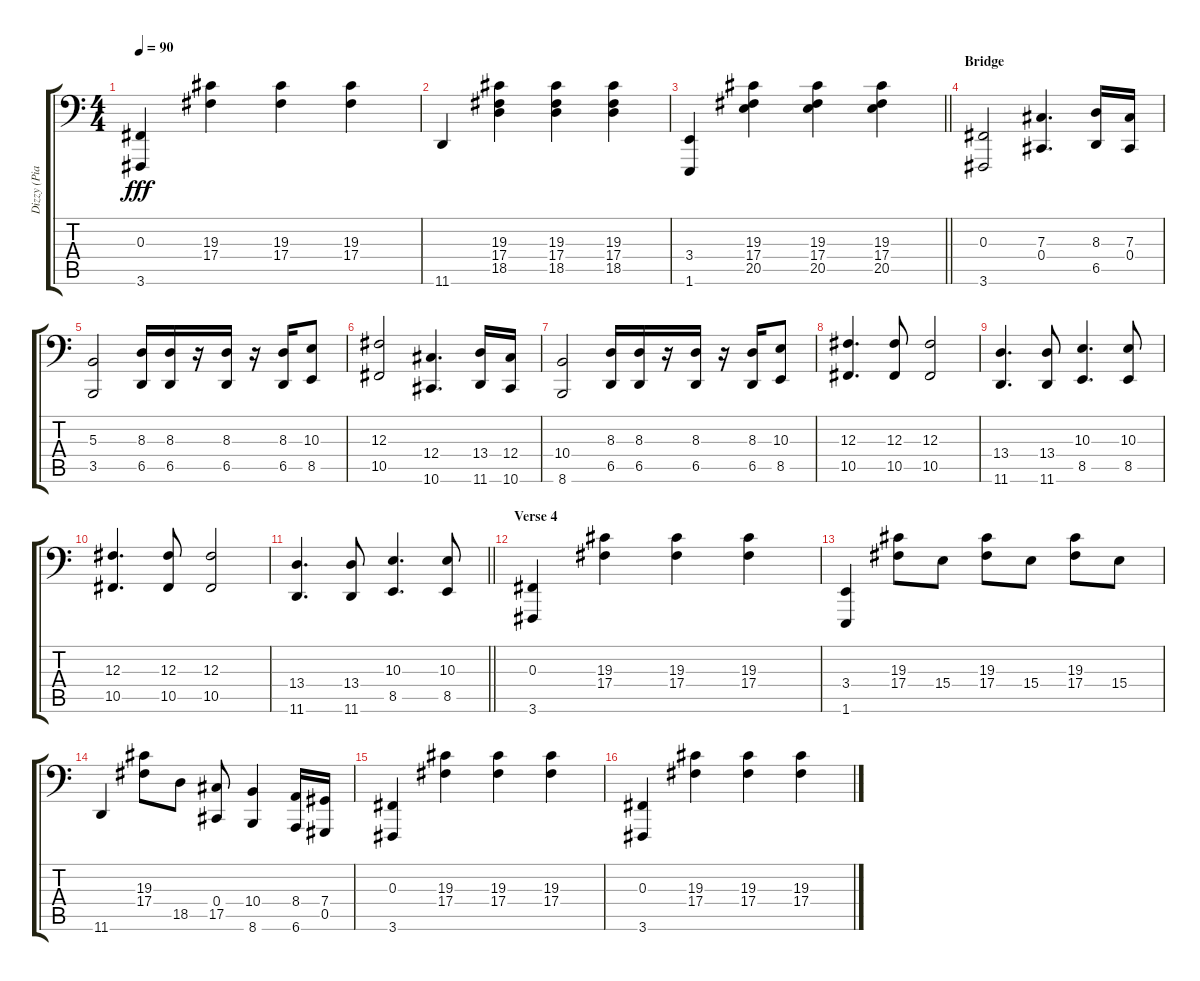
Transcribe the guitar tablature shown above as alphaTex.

\track ("Dizzy (Piano 2)" "Dizzy (Pia") {instrument acousticgrandpiano}
\staff {score tabs}
\tuning (E4 B3 Gb2 Db2 Ab1 Eb1) {hide}
\ts (4 4)
\tempo 90
\clef f4
\ks c
(0.3 3.6).4{dy fff} (19.3 17.4).4 (19.3 17.4).4 (19.3 17.4).4 |
11.6.4 (19.3 17.4 18.5).4 (19.3 17.4 18.5).4 (19.3 17.4 18.5).4 |
\barLineRight lightlight
(3.4 1.6).4 (19.3 17.4 20.5).4 (19.3 17.4 20.5).4 (19.3 17.4 20.5).4 |
\section ("" "Bridge")
(0.3 3.6).2 (7.3 0.4).4{d} (8.3 6.5).16 (7.3 0.4).16 |
(5.3 3.5).2 (8.3 6.5).16 (8.3 6.5).16 r.16 (8.3 6.5).16 r.16 (8.3 6.5).16 (10.3 8.5).8 |
(12.3 10.5).2 (12.4 10.6).4{d} (13.4 11.6).16 (12.4 10.6).16 |
(10.4 8.6).2 (8.3 6.5).16 (8.3 6.5).16 r.16 (8.3 6.5).16 r.16 (8.3 6.5).16 (10.3 8.5).8 |
(12.3 10.5).4{d} (12.3 10.5).8 (12.3 10.5).2 |
(13.4 11.6).4{d} (13.4 11.6).8 (10.3 8.5).4{d} (10.3 8.5).8 |
(12.3 10.5).4{d} (12.3 10.5).8 (12.3 10.5).2 |
\barLineRight lightlight
(13.4 11.6).4{d} (13.4 11.6).8 (10.3 8.5).4{d} (10.3 8.5).8 |
\section ("" "Verse 4")
(0.3 3.6).4 (19.3 17.4).4 (19.3 17.4).4 (19.3 17.4).4 |
(3.4 1.6).4 (19.3 17.4).8 15.4.8 (19.3 17.4).8 15.4.8 (19.3 17.4).8 15.4.8 |
11.6.4 (19.3 17.4).8 18.5.8 (0.4 17.5).8 (10.4 8.6).4 (8.4 6.6).16 (7.4 0.5).16 |
(0.3 3.6).4 (19.3 17.4).4 (19.3 17.4).4 (19.3 17.4).4 |
(0.3 3.6).4 (19.3 17.4).4 (19.3 17.4).4 (19.3 17.4).4
